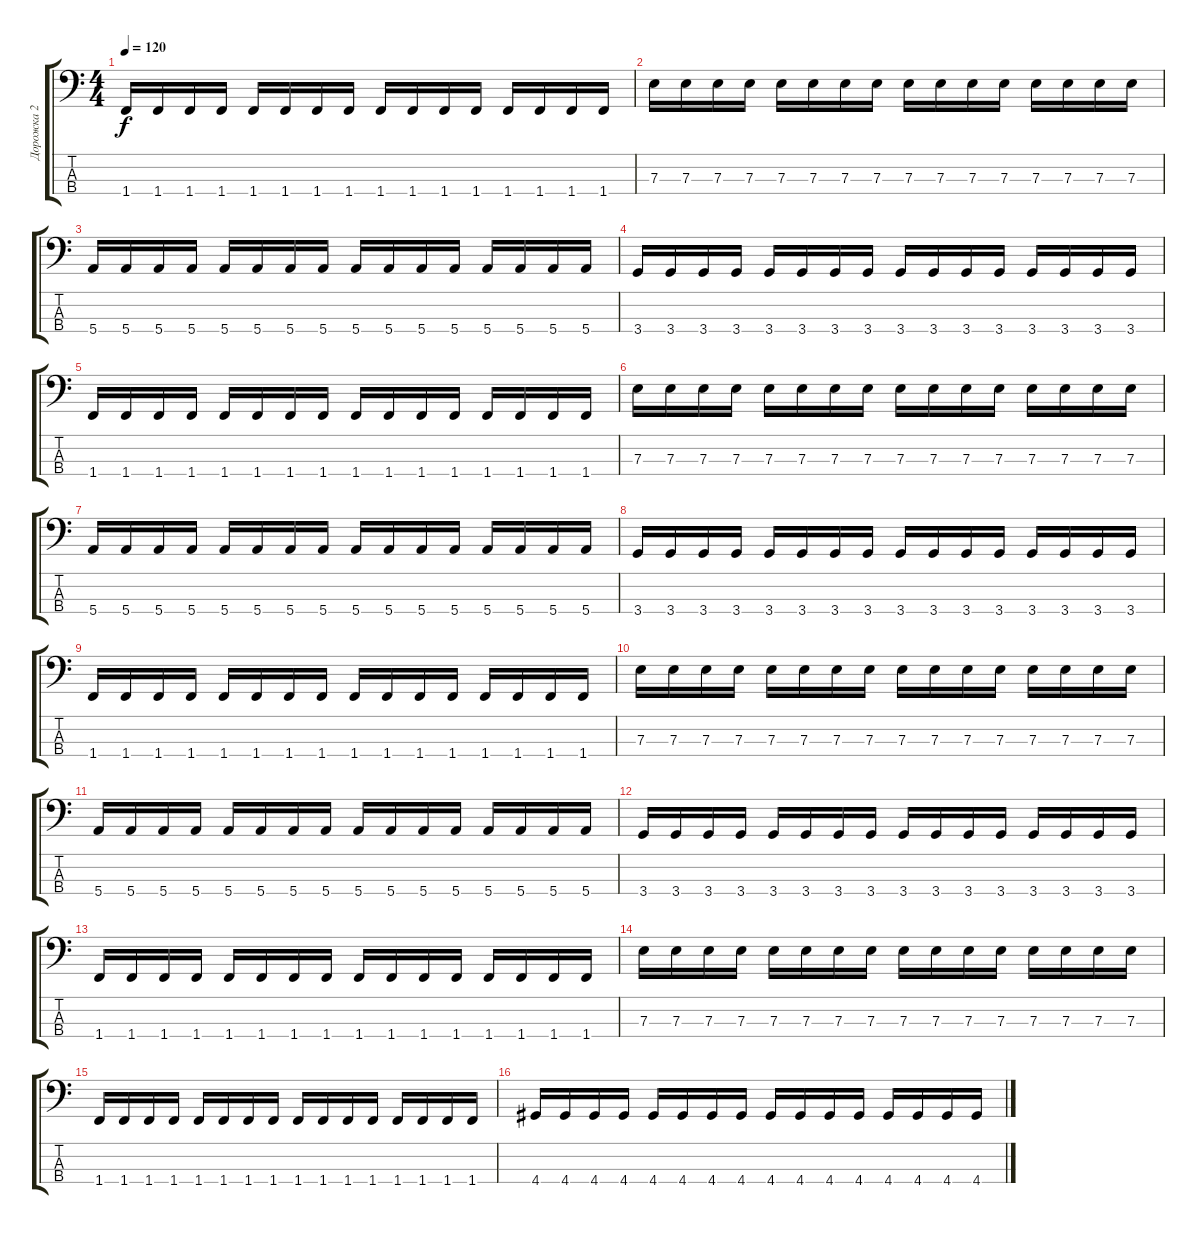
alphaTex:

\track ("Дорожка 2" "Дорожка 2") {instrument electricbassfinger}
\staff {score tabs}
\tuning (G2 D2 A1 E1) {hide}
\ts (4 4)
\tempo 120
\clef f4
\ks c
1.4.16{dy f} 1.4.16 1.4.16 1.4.16 1.4.16 1.4.16 1.4.16 1.4.16 1.4.16 1.4.16 1.4.16 1.4.16 1.4.16 1.4.16 1.4.16 1.4.16 |
7.3.16 7.3.16 7.3.16 7.3.16 7.3.16 7.3.16 7.3.16 7.3.16 7.3.16 7.3.16 7.3.16 7.3.16 7.3.16 7.3.16 7.3.16 7.3.16 |
5.4.16 5.4.16 5.4.16 5.4.16 5.4.16 5.4.16 5.4.16 5.4.16 5.4.16 5.4.16 5.4.16 5.4.16 5.4.16 5.4.16 5.4.16 5.4.16 |
3.4.16 3.4.16 3.4.16 3.4.16 3.4.16 3.4.16 3.4.16 3.4.16 3.4.16 3.4.16 3.4.16 3.4.16 3.4.16 3.4.16 3.4.16 3.4.16 |
1.4.16 1.4.16 1.4.16 1.4.16 1.4.16 1.4.16 1.4.16 1.4.16 1.4.16 1.4.16 1.4.16 1.4.16 1.4.16 1.4.16 1.4.16 1.4.16 |
7.3.16 7.3.16 7.3.16 7.3.16 7.3.16 7.3.16 7.3.16 7.3.16 7.3.16 7.3.16 7.3.16 7.3.16 7.3.16 7.3.16 7.3.16 7.3.16 |
5.4.16 5.4.16 5.4.16 5.4.16 5.4.16 5.4.16 5.4.16 5.4.16 5.4.16 5.4.16 5.4.16 5.4.16 5.4.16 5.4.16 5.4.16 5.4.16 |
3.4.16 3.4.16 3.4.16 3.4.16 3.4.16 3.4.16 3.4.16 3.4.16 3.4.16 3.4.16 3.4.16 3.4.16 3.4.16 3.4.16 3.4.16 3.4.16 |
1.4.16 1.4.16 1.4.16 1.4.16 1.4.16 1.4.16 1.4.16 1.4.16 1.4.16 1.4.16 1.4.16 1.4.16 1.4.16 1.4.16 1.4.16 1.4.16 |
7.3.16 7.3.16 7.3.16 7.3.16 7.3.16 7.3.16 7.3.16 7.3.16 7.3.16 7.3.16 7.3.16 7.3.16 7.3.16 7.3.16 7.3.16 7.3.16 |
5.4.16 5.4.16 5.4.16 5.4.16 5.4.16 5.4.16 5.4.16 5.4.16 5.4.16 5.4.16 5.4.16 5.4.16 5.4.16 5.4.16 5.4.16 5.4.16 |
3.4.16 3.4.16 3.4.16 3.4.16 3.4.16 3.4.16 3.4.16 3.4.16 3.4.16 3.4.16 3.4.16 3.4.16 3.4.16 3.4.16 3.4.16 3.4.16 |
1.4.16 1.4.16 1.4.16 1.4.16 1.4.16 1.4.16 1.4.16 1.4.16 1.4.16 1.4.16 1.4.16 1.4.16 1.4.16 1.4.16 1.4.16 1.4.16 |
7.3.16 7.3.16 7.3.16 7.3.16 7.3.16 7.3.16 7.3.16 7.3.16 7.3.16 7.3.16 7.3.16 7.3.16 7.3.16 7.3.16 7.3.16 7.3.16 |
1.4.16 1.4.16 1.4.16 1.4.16 1.4.16 1.4.16 1.4.16 1.4.16 1.4.16 1.4.16 1.4.16 1.4.16 1.4.16 1.4.16 1.4.16 1.4.16 |
4.4.16 4.4.16 4.4.16 4.4.16 4.4.16 4.4.16 4.4.16 4.4.16 4.4.16 4.4.16 4.4.16 4.4.16 4.4.16 4.4.16 4.4.16 4.4.16
